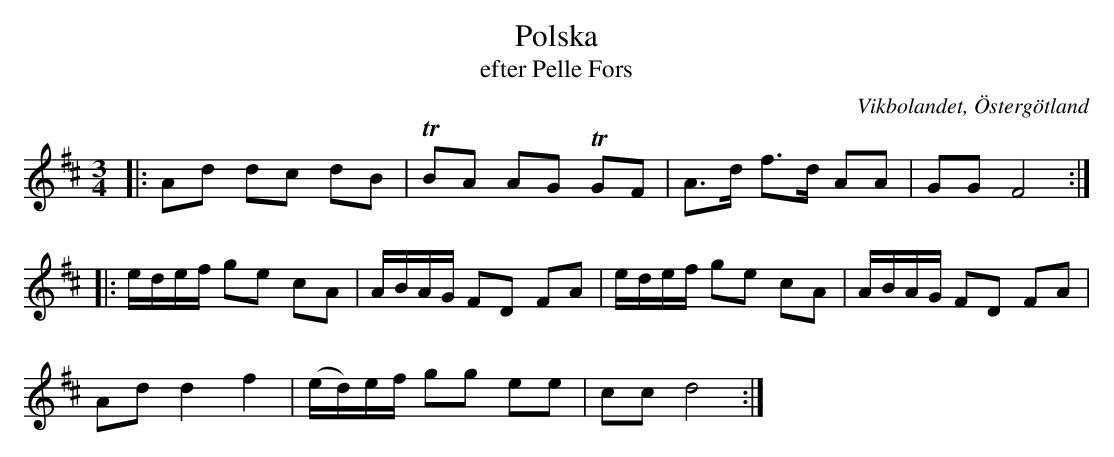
X:1
T:Polska
T:efter Pelle Fors
O:Vikbolandet, Östergötland
M:3/4
L:1/16
K:D
|:A2d2 d2c2 d2B2|TB2A2 A2G2 TG2F2|A3d f3d A2A2|G2G2 F8:|
|:edef g2e2 c2A2|ABAG F2D2 F2A2|edef g2e2 c2A2|ABAG F2D2 F2A2|
A2d2 d4 f4|(ed)ef g2g2 e2e2|c2c2 d8:|
